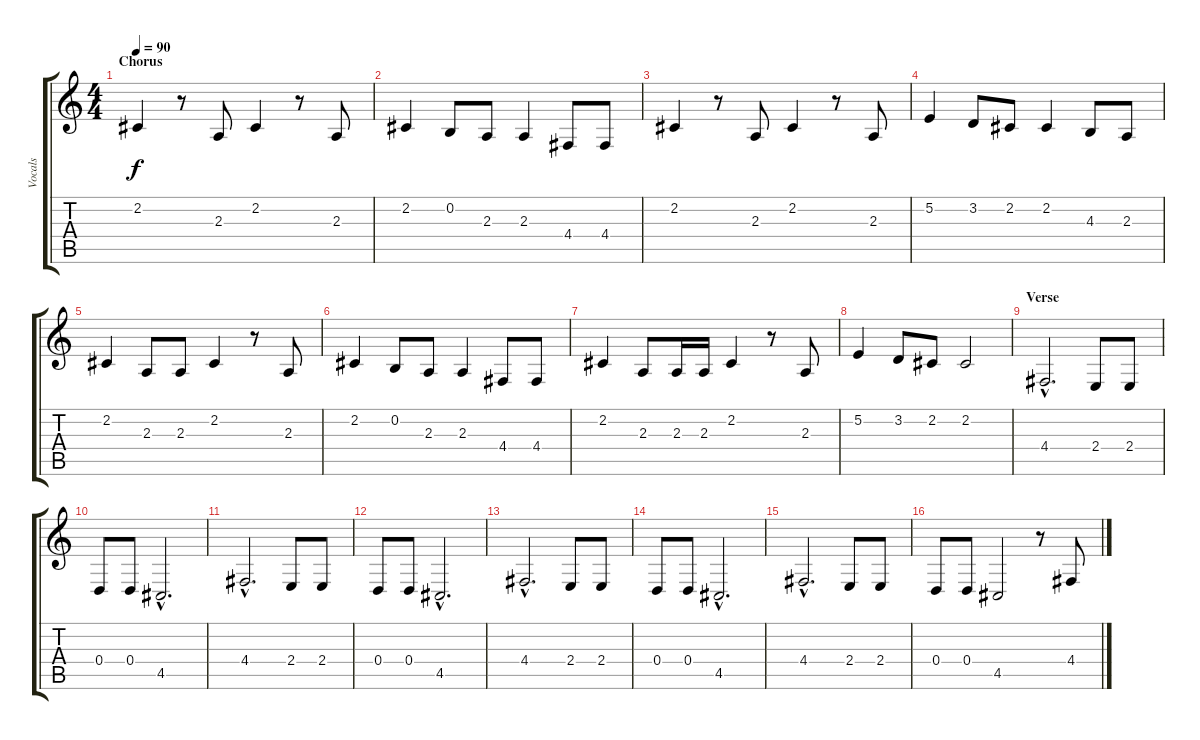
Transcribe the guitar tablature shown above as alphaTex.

\track ("Vocals" "Vocals") {instrument lead8bassandlead}
\staff {score tabs}
\tuning (E4 B3 G3 D3 A2 E2) {hide}
\ts (4 4)
\section ("" "Chorus")
\tempo 90
\clef g2
\ks c
2.2.4{dy f} r.8 2.3.8 2.2.4 r.8 2.3.8 |
2.2.4 0.2.8 2.3.8 2.3.4 4.4.8 4.4.8 |
2.2.4 r.8 2.3.8 2.2.4 r.8 2.3.8 |
5.2.4 3.2.8 2.2.8 2.2.4 4.3.8 2.3.8 |
2.2.4 2.3.8 2.3.8 2.2.4 r.8 2.3.8 |
2.2.4 0.2.8 2.3.8 2.3.4 4.4.8 4.4.8 |
2.2.4 2.3.8 2.3.16 2.3.16 2.2.4 r.8 2.3.8 |
5.2.4 3.2.8 2.2.8 2.2.2 |
\section ("" "Verse")
4.4{hac}.2{d} 2.4.8 2.4.8 |
0.4.8 0.4.8 4.5{hac}.2{d} |
4.4{hac}.2{d} 2.4.8 2.4.8 |
0.4.8 0.4.8 4.5{hac}.2{d} |
4.4{hac}.2{d} 2.4.8 2.4.8 |
0.4.8 0.4.8 4.5{hac}.2{d} |
4.4{hac}.2{d} 2.4.8 2.4.8 |
0.4.8 0.4.8 4.5.2 r.8 4.4.8
